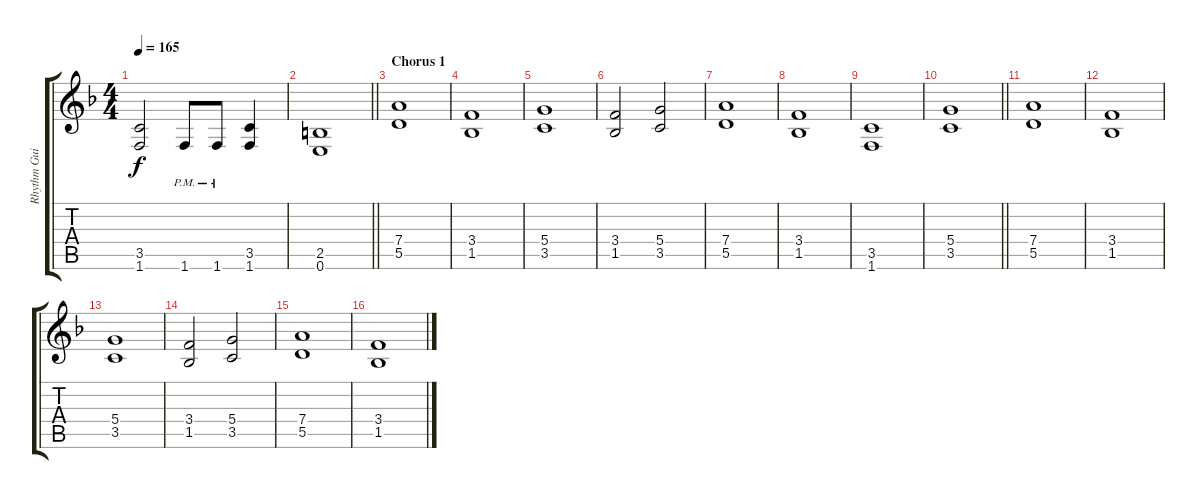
\track ("Rhythm Guitar 1: Patrick Juhàsz" "Rhythm Gui") {instrument distortionguitar}
\staff {score tabs}
\tuning (E4 B3 G3 D3 A2 E2) {hide}
\ts (4 4)
\tempo 165
\clef g2
\ks dminor
(3.5 1.6).2{dy f} 1.6{pm}.8 1.6{pm}.8 (3.5 1.6).4 |
\barLineRight lightlight
(2.5 0.6).1 |
\section ("" "Chorus 1")
(7.4 5.5).1 |
(3.4 1.5).1 |
(5.4 3.5).1 |
(3.4 1.5).2 (5.4 3.5).2 |
(7.4 5.5).1 |
(3.4 1.5).1 |
(3.5 1.6).1 |
\barLineRight lightlight
(5.4 3.5).1 |
(7.4 5.5).1 |
(3.4 1.5).1 |
(5.4 3.5).1 |
(3.4 1.5).2 (5.4 3.5).2 |
(7.4 5.5).1 |
(3.4 1.5).1
